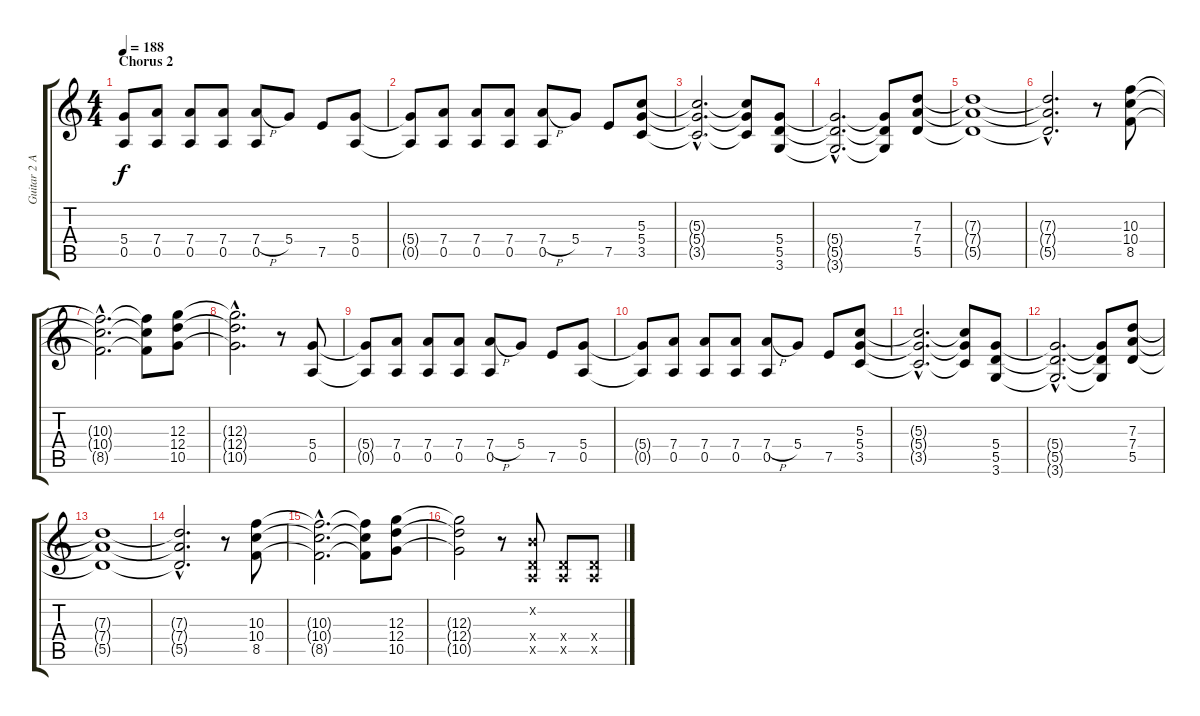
\track ("Guitar 2 Adrian Smith" "Guitar 2 A") {instrument distortionguitar}
\staff {score tabs}
\tuning (E4 B3 G3 D3 A2 E2) {hide}
\ts (4 4)
\section ("" "Chorus 2")
\tempo 188
\clef g2
\ks c
(5.4{t} 0.5{t}).8{dy f} (7.4 0.5).8 (7.4 0.5).8 (7.4 0.5).8 (7.4{h} 0.5).8 5.4.8 7.5.8 (5.4 0.5).8 |
(5.4{t} 0.5{t}).8 (7.4 0.5).8 (7.4 0.5).8 (7.4 0.5).8 (7.4{h} 0.5).8 5.4.8 7.5.8 (5.3 5.4 3.5).8 |
(5.3{hac t} 5.4{hac t} 3.5{hac t}).2{d} (5.3{t} 5.4{t} 3.5{t}).8 (5.4 5.5 3.6).8 |
(5.4{hac t} 5.5{hac t} 3.6{hac t}).2{d} (5.4{t} 5.5{t} 3.6{t}).8 (7.3 7.4 5.5).8 |
(7.3{t} 7.4{t} 5.5{t}).1 |
(7.3{hac t} 7.4{hac t} 5.5{hac t}).2{d} r.8 (10.3 10.4 8.5).8 |
(10.3{hac t} 10.4{hac t} 8.5{hac t}).2{d} (10.3{t} 10.4{t} 8.5{t}).8 (12.3 12.4 10.5).8 |
(12.3{hac t} 12.4{hac t} 10.5{hac t}).2{d} r.8 (5.4 0.5).8 |
(5.4{t} 0.5{t}).8 (7.4 0.5).8 (7.4 0.5).8 (7.4 0.5).8 (7.4{h} 0.5).8 5.4.8 7.5.8 (5.4 0.5).8 |
(5.4{t} 0.5{t}).8 (7.4 0.5).8 (7.4 0.5).8 (7.4 0.5).8 (7.4{h} 0.5).8 5.4.8 7.5.8 (5.3 5.4 3.5).8 |
(5.3{hac t} 5.4{hac t} 3.5{hac t}).2{d} (5.3{t} 5.4{t} 3.5{t}).8 (5.4 5.5 3.6).8 |
(5.4{hac t} 5.5{hac t} 3.6{hac t}).2{d} (5.4{t} 5.5{t} 3.6{t}).8 (7.3 7.4 5.5).8 |
(7.3{t} 7.4{t} 5.5{t}).1 |
(7.3{hac t} 7.4{hac t} 5.5{hac t}).2{d} r.8 (10.3 10.4 8.5).8 |
(10.3{hac t} 10.4{hac t} 8.5{hac t}).2{d} (10.3{t} 10.4{t} 8.5{t}).8 (12.3 12.4 10.5).8 |
(12.3{t} 12.4{t} 10.5{t}).2 r.8 (0.2{x} 0.4{x} 0.5{x}).8 (0.4{x} 0.5{x}).8 (0.4{x} 0.5{x}).8
